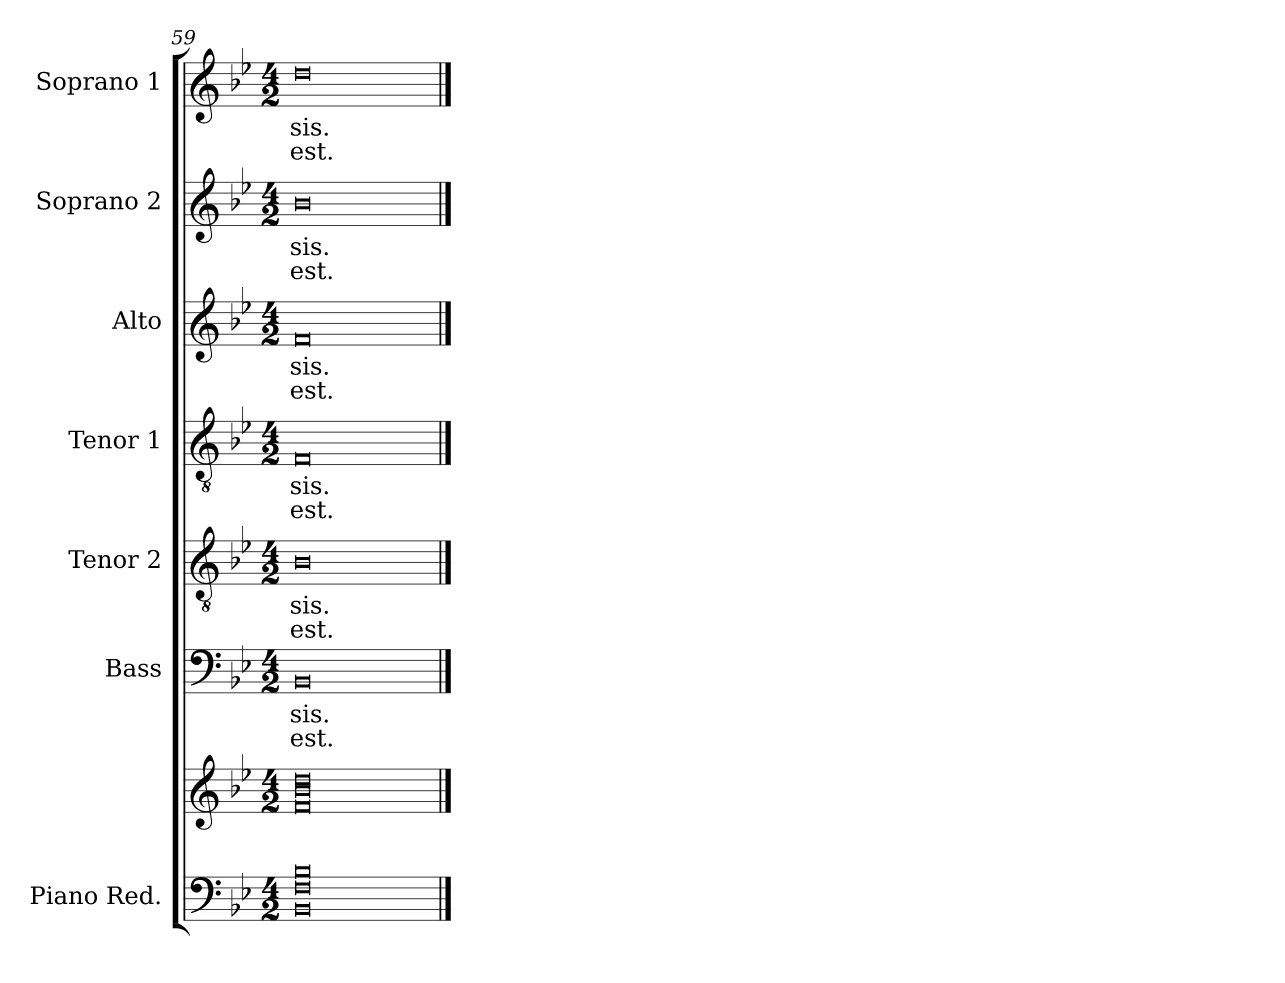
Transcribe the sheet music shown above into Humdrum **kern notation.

**kern	**kern	**kern	**text	**text	**kern	**text	**text	**kern	**text	**text	**kern	**text	**text	**kern	**text	**text	**kern	**text	**text
*part7	*part7	*part6	*part6	*part6	*part5	*part5	*part5	*part4	*part4	*part4	*part3	*part3	*part3	*part2	*part2	*part2	*part1	*part1	*part1
*staff8	*staff7	*staff6	*staff6	*staff6	*staff5	*staff5	*staff5	*staff4	*staff4	*staff4	*staff3	*staff3	*staff3	*staff2	*staff2	*staff2	*staff1	*staff1	*staff1
*I"Piano Red.	*	*I"Bass	*	*	*I"Tenor 2	*	*	*I"Tenor 1	*	*	*I"Alto	*	*	*I"Soprano 2	*	*	*I"Soprano 1	*	*
*	*	*I'B	*	*	*I'T2	*	*	*I'T1	*	*	*I'A	*	*	*I'S2	*	*	*I'S1	*	*
*clefF4	*clefG2	*clefF4	*	*	*clefGv2	*	*	*clefGv2	*	*	*clefG2	*	*	*clefG2	*	*	*clefG2	*	*
*	*	*	*	*	*ITrd7c12	*	*	*ITrd7c12	*	*	*	*	*	*	*	*	*	*	*
*k[b-e-]	*k[b-e-]	*k[b-e-]	*	*	*k[b-e-]	*	*	*k[b-e-]	*	*	*k[b-e-]	*	*	*k[b-e-]	*	*	*k[b-e-]	*	*
*B-:	*B-:	*B-:	*	*	*B-:	*	*	*B-:	*	*	*B-:	*	*	*B-:	*	*	*B-:	*	*
*M4/2	*M4/2	*M4/2	*	*	*M4/2	*	*	*M4/2	*	*	*M4/2	*	*	*M4/2	*	*	*M4/2	*	*
=59	=59	=59	=59	=59	=59	=59	=59	=59	=59	=59	=59	=59	=59	=59	=59	=59	=59	=59	=59
!	!	!	!LO:LY:b:color=#000000	!LO:LY:b:color=#000000	!	!	!	!	!	!	!	!	!	!	!	!	!	!	!
!	!	!	!	!	!	!LO:LY:b:color=#000000	!LO:LY:b:color=#000000	!	!	!	!	!	!	!	!	!	!	!	!
!	!	!	!	!	!	!	!	!	!LO:LY:b:color=#000000	!LO:LY:b:color=#000000	!	!	!	!	!	!	!	!	!
!	!	!	!	!	!	!	!	!	!	!	!	!LO:LY:b:color=#000000	!LO:LY:b:color=#000000	!	!	!	!	!	!
!	!	!	!	!	!	!	!	!	!	!	!	!	!	!	!LO:LY:b:color=#000000	!LO:LY:b:color=#000000	!	!	!
!	!	!	!	!	!	!	!	!	!	!	!	!	!	!	!	!	!	!LO:LY:b:color=#000000	!LO:LY:b:color=#000000
0BB-i 0Fi 0B-i	0fi 0b-i 0ddi	0BB-i	-sis.	-est.	0BB-i	-sis.	-est.	0FFi	-sis.	-est.	0fi	-sis.	-est.	0b-i	-sis.	-est.	0ddi	-sis.	-est.
==	==	==	==	==	==	==	==	==	==	==	==	==	==	==	==	==	==	==	==
*-	*-	*-	*-	*-	*-	*-	*-	*-	*-	*-	*-	*-	*-	*-	*-	*-	*-	*-	*-
